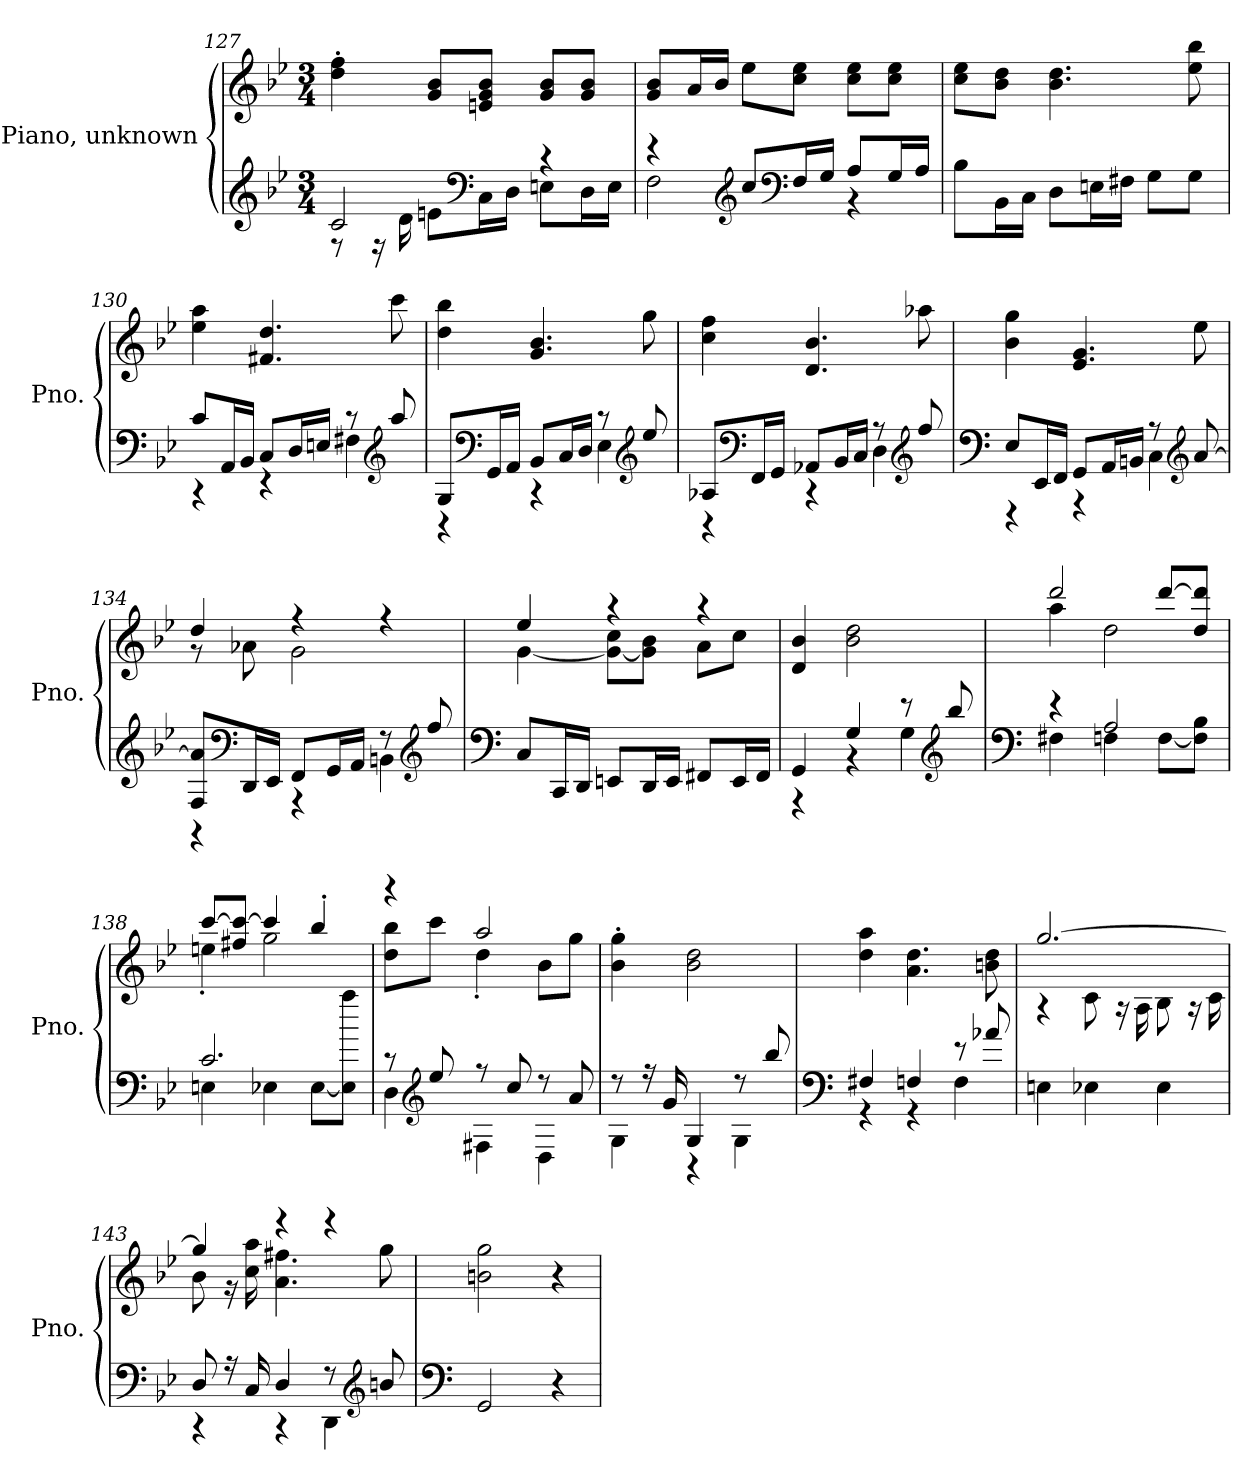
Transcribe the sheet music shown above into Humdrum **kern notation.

**kern	**kern
*part1	*part1
*staff2	*staff1
*I"Piano, unknown	*
*I'Pno.	*
*clefG2	*clefG2
*k[b-e-]	*k[b-e-]
*M3/4	*M3/4
=127	=127
*^	*
2c/	8r	4dd\' 4ff\'
.	16r	.
.	16d\	.
.	8en\L	8g/ 8b-/L
*clefF4	*	*
.	16C\L	8en/ 8g/ 8b-/J
.	16D\JJ	.
4r	8En\L	8g/ 8b-/L
.	16D\L	8g/ 8b-/J
.	16E\JJ	.
!!LO:LB:g=z
=128	=128	=128
4r	2F\	8g/ 8b-/L
.	.	16a/L
.	.	16b-/JJ
*clefG2	*	*
8cc/L	.	8ee-\L
*clefF4	*	*
16F/L	.	8cc\ 8ee-\J
16G/JJ	.	.
8A/L	4r	8cc\ 8ee-\L
16G/L	.	8cc\ 8ee-\J
16A/JJ	.	.
*v	*v	*
=129	=129
8B-\L	8cc\ 8ee-\L
16BB-\L	8b-\ 8dd\J
16C\JJ	.
8D\L	4.b-\ 4.dd\
16En\L	.
16F#X\JJ	.
8G\L	.
8G\J	8ee-\ 8bb-\
=130	=130
*^	*
8c/L	4r	4ee-\ 4aa\
16AA/L	.	.
16BB-/JJ	.	.
8C/L	4r	4.f#X/ 4.dd/
16D/L	.	.
16En/JJ	.	.
8r	4F#X\	.
*clefG2	*	*
8aa/	.	8ccc\
!!LO:LB:g=z
=131	=131	=131
8G/L	4r	4dd\ 4bb-\
*clefF4	*	*
16GG/L	.	.
16AA/JJ	.	.
8BB-/L	4r	4.g/ 4.b-/
16C/L	.	.
16D/JJ	.	.
8r	4E-\	.
*clefG2	*	*
8ee-/	.	8gg\
=132	=132	=132
8A-X/L	4r	4cc\ 4ff\
*clefF4	*	*
16FF/L	.	.
16GG/JJ	.	.
8AA-X/L	4r	4.d/ 4.b-/
16BB-/L	.	.
16C/JJ	.	.
8r	4D\	.
*clefG2	*	*
8ff/	.	8aa-X\
=133	=133	=133
*clefF4	*	*
8E-/L	4r	4b-\ 4gg\
16EE-/L	.	.
16FF/JJ	.	.
8GG/L	4r	4.e-/ 4.g/
16AA/L	.	.
16BBn/JJ	.	.
8r	4C\	.
*clefG2	*	*
[8a/	.	8ee-\
!!LO:LB:g=z
=134	=134	=134
*	*	*^
8F/ 8a/]L	4r	4dd/	8r
*clefF4	*	*	*
16DD/L	.	.	8a-X\
16EE-/JJ	.	.	.
8FF/L	4r	4r	2g\
16GG/L	.	.	.
16AA/JJ	.	.	.
8r	4BBn\	4r	.
*clefG2	*	*	*
8ff/	.	.	.
*v	*v	*	*
=135	=135	=135
*clefF4	*	*
8C/L	4ee-/	[4g\
16CC/L	.	.
16DD/JJ	.	.
8EEn/L	4r	8g\_ 8cc\L
16DD/L	.	8g\] 8b-\J
16EE/JJ	.	.
8FF#X/L	4r	8a\L
16EE/L	.	8cc\J
16FF#/JJ	.	.
*	*v	*v
=136	=136
*^	*
4GG/	4r	4d/ 4b-/
4G/	4r	2b-\ 2dd\
8r	4G\	.
*clefG2	*	*
8bb-/	.	.
=137	=137	=137
*clefF4	*	*
*	*	*^
4r	4F#X\	2ddd/	4aa\
2A/	4Fn\	.	2dd\
.	[8F\L	[8ddd/L	.
.	8F\] 8B-\J	8dd/ 8ddd/]J	.
!!LO:LB:g=z	!!
=138	=138	=138	=138
2.c/	4En\	[8ccc/L	4een'\
.	.	8ff#X/ 8ccc/_J	.
.	4E-X\	4ccc/]	2gg\
.	[8E-\L	4bb-'/	.
.	8E-\] 8aa\J	.	.
=139	=139	=139	=139
8r	4D\	4r	8dd\ 8bb-\L
*clefG2	*	*	*
8ee-/	.	.	8ccc\J
8r	4F#X\	2aa/	4dd'\
8cc/	.	.	.
8r	4D\	.	8b-\L
8a/	.	.	8gg\J
*	*	*v	*v
=140	=140	=140
8r	4G\	4b-\' 4gg\'
16r	.	.
16g/	.	.
4G/	4r	2b-\ 2dd\
8r	4G\	.
8bb-/	.	.
=141	=141	=141
*clefF4	*	*
4F#X/	4r	4dd\ 4aa\
4Fn/	4r	4.a\ 4.dd\
8r	4F\	.
8a-X/	.	8bn\ 8dd\
*v	*v	*
!!LO:LB:g=z
=142	=142
*	*^
4En\	[2.gg/	4r
4E-X\	.	8c\
.	.	16r
.	.	16A\
4E-\	.	8B-\
.	.	16r
.	.	16c\
=143	=143	=143
*^	*	*
8D/	4r	4gg/]	8b-\
16r	.	.	16r
16C/	.	.	16cc\ 16aa\
4D/	4r	4r	4.a\ 4.ff#X\
8r	4DD\	4r	.
*clefG2	*	*	*
8bn/	.	.	8gg\
*v	*v	*	*
*	*v	*v
=144	=144
*clefF4	*
2GG/	2bn\ 2gg\
4r	4r
=	=
*-	*-
